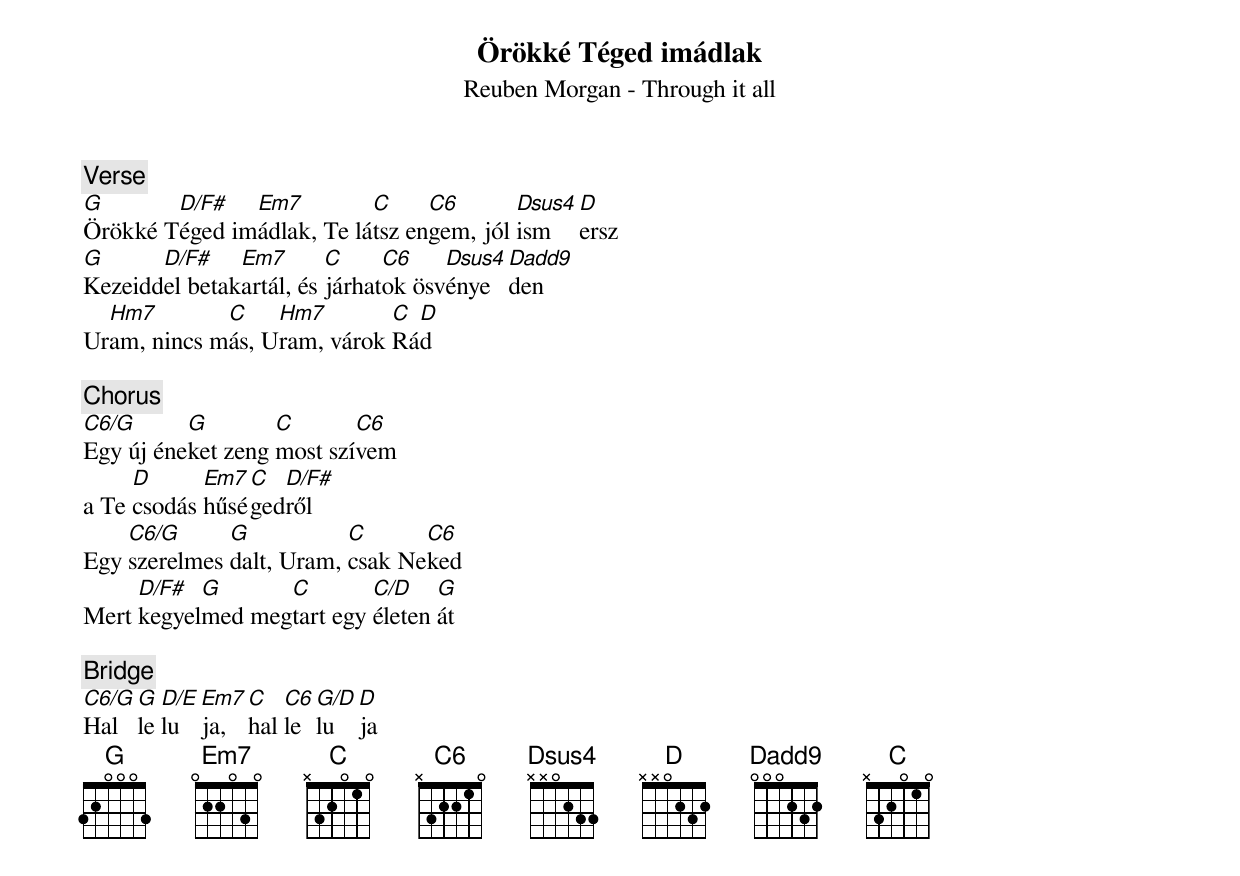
{title: Örökké Téged imádlak}
{subtitle: Reuben Morgan - Through it all}

{c: Verse}
[G]Örökké T[D/F#]éged im[Em7]ádlak, Te lá[Cmaj]tsz en[C6]gem, jól [Dsus4]ism[D]ersz
[G]Kezeidd[D/F#]el betak[Em7]artál, és [Cmaj]járhat[C6]ok ösv[Dsus4]énye[Dadd9]den
Ur[Hm7]am, nincs m[C]ás, U[Hm7]ram, várok [C]Rá[D]d

{c: Chorus}
[C6/G]Egy új éne[G]ket zeng [Cmaj]most szí[C6]vem
a Te [D]csodás [Em7]hűsé[C]ged[D/F#]ről
Egy [C6/G]szerelmes [G]dalt, Uram, [Cmaj]csak Ne[C6]ked
Mert [D/F#]kegyel[G]med meg[C]tart egy [C/D]életen [G]át

{c: Bridge}
[C6/G]Hal [G]le [D/E]lu [Em7]ja, [Cmaj]hal [C6]le [G/D]lu [D]ja
